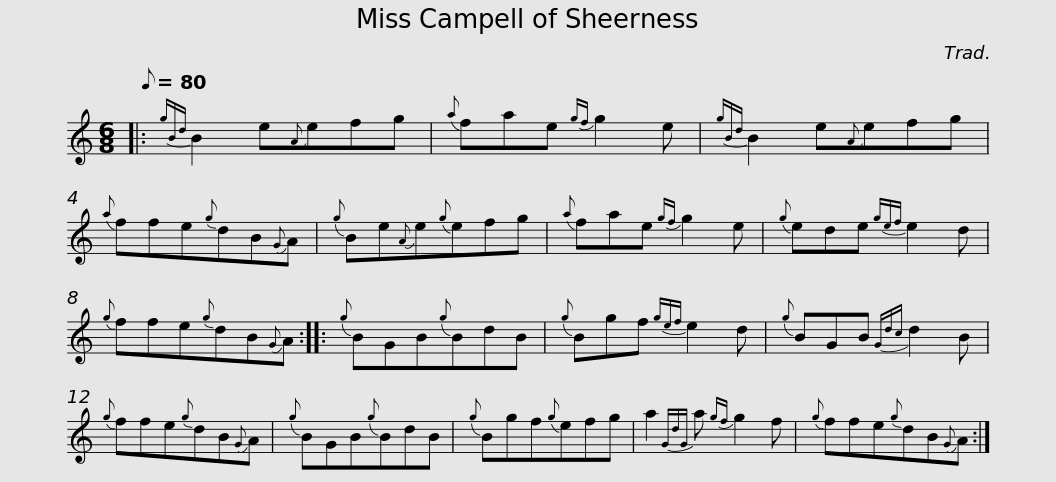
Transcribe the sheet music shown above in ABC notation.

X:1
L:1/8
Q:1/8=80
M:6/8
I:linebreak $
K:C
V:1 treble
V:1
|:{gBd} B2 e{A}efg |{a} fae{gf} g2 e |{gBd} B2 e{A}efg |${a} ffe{g}dB{G}A |{g} Be{A}e{g}efg | %5
{a} fae{gf} g2 e |${g} ede{gef} e2 d |{g} ffe{g}dB{G}A ::{g} BGB{g}BdB |${g} Bgf{gef} e2 d | %10
{g} BGB{Gdc} d2 B |{g} ffe{g}dB{G}A |${g} BGB{g}BdB |{g} Bgf{g}efg | a2{GdG} a{gf} g2 f |$ %15
{g} ffe{g}dB{G}A :| %16
